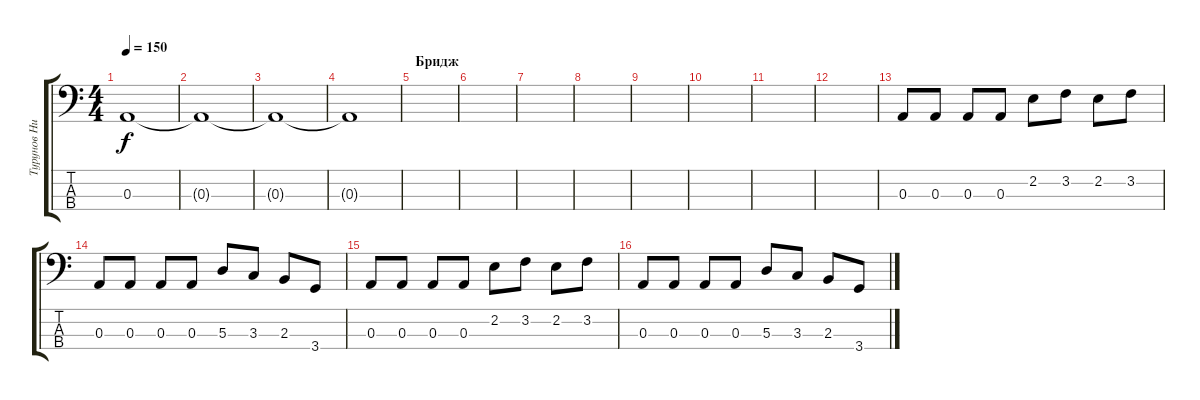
\track ("Турунов Николай" "Турунов Ни") {instrument electricbasspick}
\staff {score tabs}
\tuning (G2 D2 A1 E1) {hide}
\ts (4 4)
\tempo 150
\clef f4
\ks c
0.3.1{dy f} |
0.3{t}.1 |
0.3{t}.1 |
0.3{t}.1 |
\section ("" "Бридж")
|
|
|
|
|
|
|
|
0.3.8 0.3.8 0.3.8 0.3.8 2.2.8 3.2.8 2.2.8 3.2.8 |
0.3.8 0.3.8 0.3.8 0.3.8 5.3.8 3.3.8 2.3.8 3.4.8 |
0.3.8 0.3.8 0.3.8 0.3.8 2.2.8 3.2.8 2.2.8 3.2.8 |
0.3.8 0.3.8 0.3.8 0.3.8 5.3.8 3.3.8 2.3.8 3.4.8
